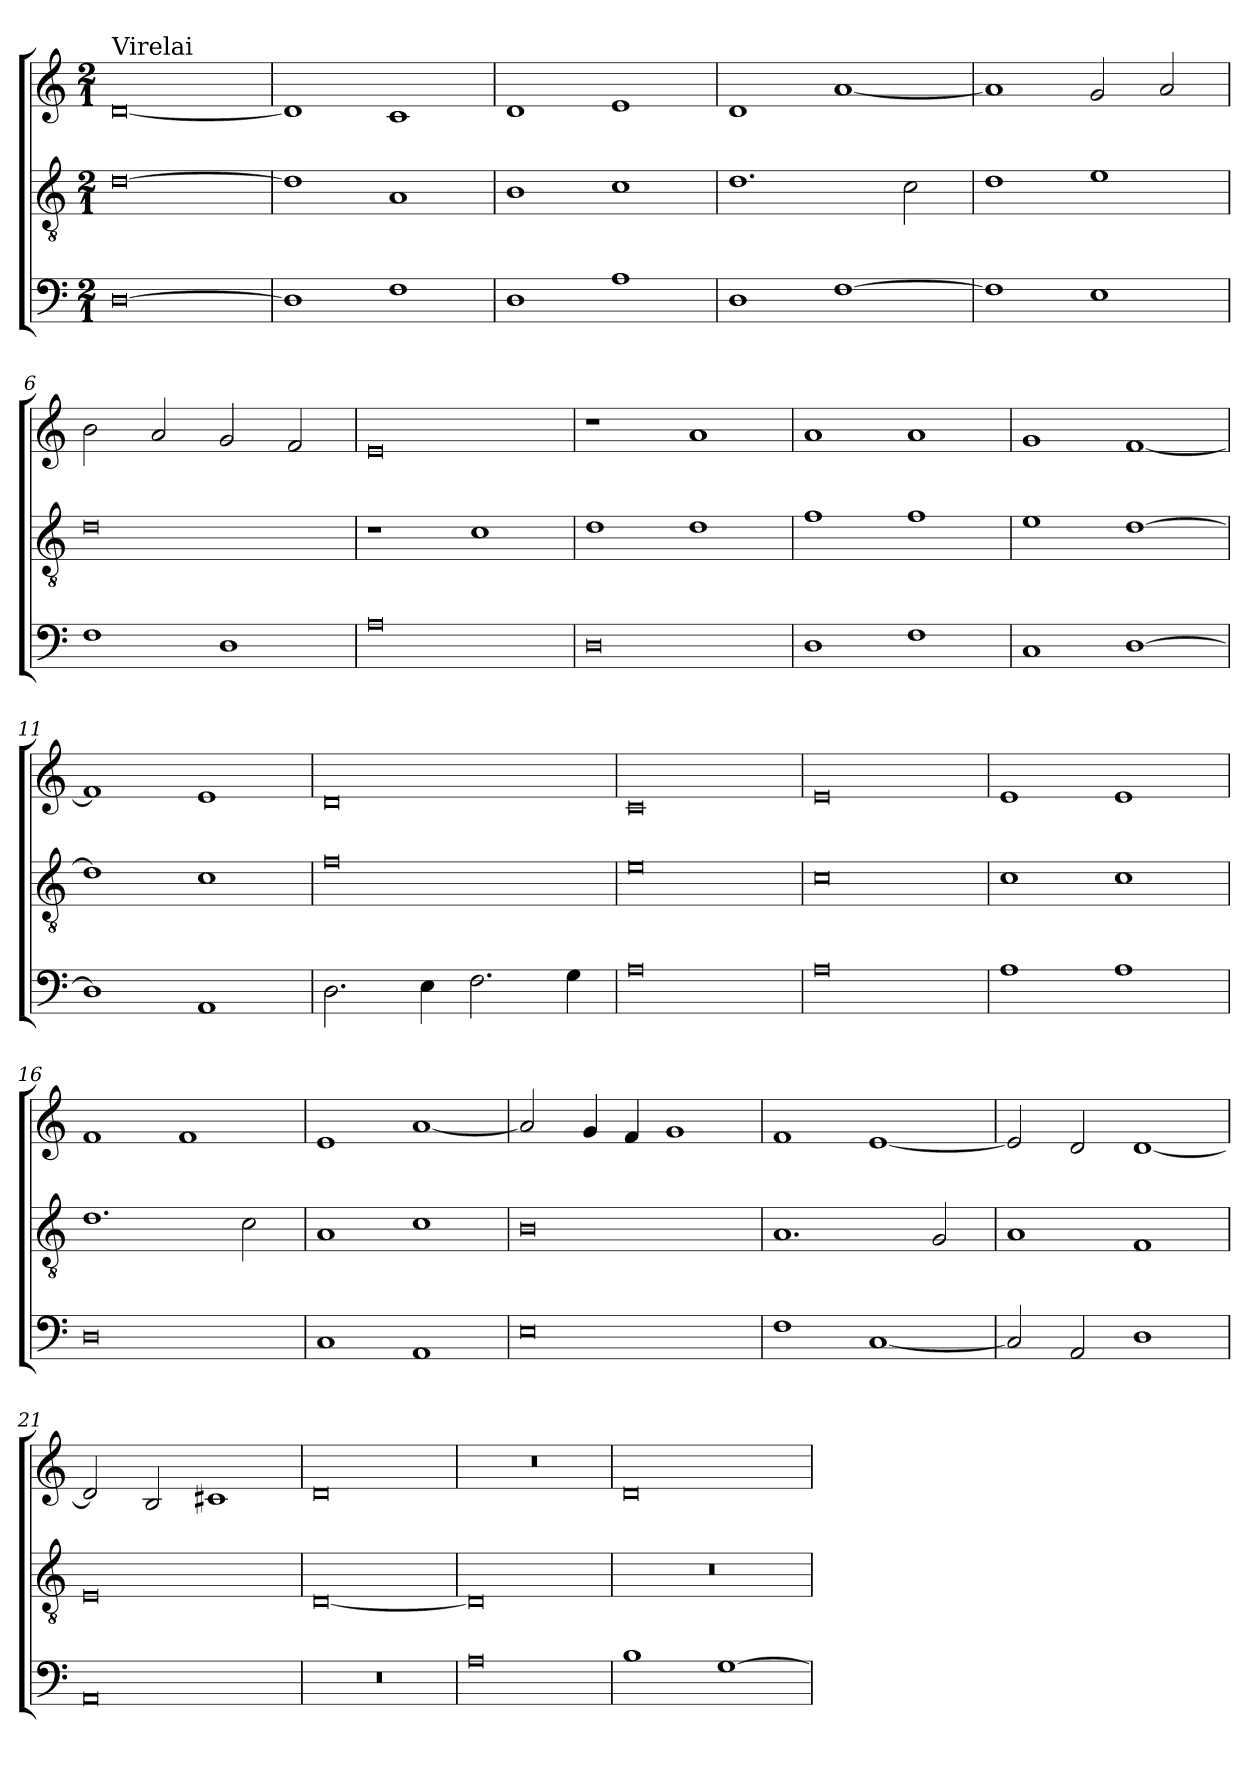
**kern	**kern	**kern
*part1	*part1	*part1
*staff3	*staff2	*staff1
*clefF4	*clefGv2	*clefG2
*M2/1	*M2/1	*M2/1
=1	=1	=1
!	!	!LO:TX:a:t=Virelai
[0D	[0d	[0d
=2	=2	=2
1D]	1d]	1d]
1F	1A	1c
=3	=3	=3
1D	1B	1d
1A	1c	1e
=4	=4	=4
1D	1.d	1d
[1F	.	[1a
.	2c	.
=5	=5	=5
1F]	1d	1a]
1E	1e	2g
.	.	2a
=6	=6	=6
1F	0d	2b
.	.	2a
1D	.	2g
.	.	2f
!!LO:LB:g=z
=7	=7	=7
0A	1r	0e
.	1c	.
=8	=8	=8
0D	1d	1r
.	1d	1a
=9	=9	=9
1D	1f	1a
1F	1f	1a
=10	=10	=10
1C	1e	1g
[1D	[1d	[1f
=11	=11	=11
1D]	1d]	1f]
1AA	1c	1e
=12	=12	=12
2.D	0f	0d
4E	.	.
2.F	.	.
4G	.	.
=13	=13	=13
0A	0e	0c
!!LO:LB:g=z
=14	=14	=14
0A	0c	0e
=15	=15	=15
1A	1c	1e
1A	1c	1e
=16	=16	=16
0D	1.d	1f
.	.	1f
.	2c	.
=17	=17	=17
1C	1A	1e
1AA	1c	[1a
=18	=18	=18
0E	0B	2a]
.	.	4g
.	.	4f
.	.	1g
=19	=19	=19
1F	1.A	1f
[1C	.	[1e
.	2G	.
!!LO:LB:g=z
=20	=20	=20
2C]	1A	2e]
2AA	.	2d
1D	1F	[1d
=21	=21	=21
0AA	0E	2d]
.	.	2B
.	.	1c#X
=22	=22	=22
0r	[0D	0d
=23	=23	=23
0A	0D]	0r
=24	=24	=24
1B	0r	0d
[1G	.	.
=	=	=
*-	*-	*-
